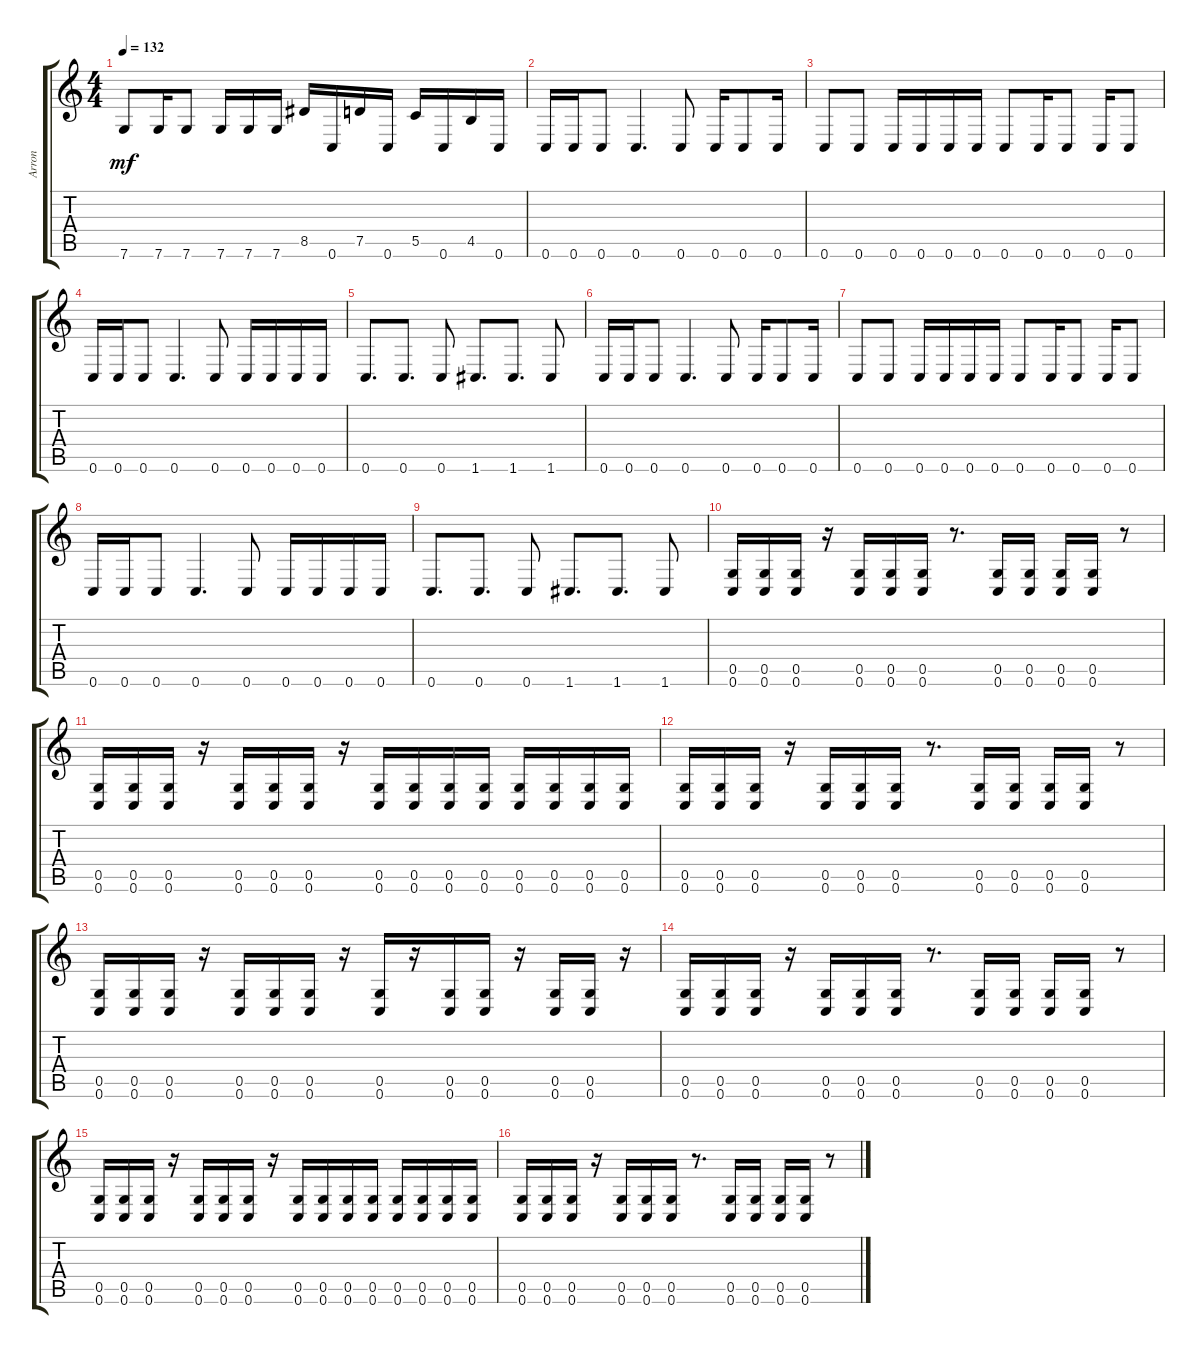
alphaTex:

\track ("Arron" "Arron") {instrument distortionguitar}
\staff {score tabs}
\tuning (D4 A3 F3 C3 G2 C2) {hide}
\ts (4 4)
\tempo 132
\clef g2
\ks c
7.6.8{dy mf} 7.6.16 7.6.8 7.6.16 7.6.16 7.6.16 8.5.16 0.6.16 7.5.16 0.6.16 5.5.16 0.6.16 4.5.16 0.6.16 |
0.6.16 0.6.16 0.6.8 0.6.4{d} 0.6.8 0.6.16 0.6.8 0.6.16 |
0.6.8 0.6.8 0.6.16 0.6.16 0.6.16 0.6.16 0.6.8 0.6.16 0.6.8 0.6.16 0.6.8 |
0.6.16 0.6.16 0.6.8 0.6.4{d} 0.6.8 0.6.16 0.6.16 0.6.16 0.6.16 |
0.6.8{d} 0.6.8{d} 0.6.8 1.6.8{d} 1.6.8{d} 1.6.8 |
0.6.16 0.6.16 0.6.8 0.6.4{d} 0.6.8 0.6.16 0.6.8 0.6.16 |
0.6.8 0.6.8 0.6.16 0.6.16 0.6.16 0.6.16 0.6.8 0.6.16 0.6.8 0.6.16 0.6.8 |
0.6.16 0.6.16 0.6.8 0.6.4{d} 0.6.8 0.6.16 0.6.16 0.6.16 0.6.16 |
0.6.8{d} 0.6.8{d} 0.6.8 1.6.8{d} 1.6.8{d} 1.6.8 |
(0.5 0.6).16 (0.5 0.6).16 (0.5 0.6).16 r.16 (0.5 0.6).16 (0.5 0.6).16 (0.5 0.6).16 r.8{d} (0.5 0.6).16 (0.5 0.6).16 (0.5 0.6).16 (0.5 0.6).16 r.8 |
(0.5 0.6).16 (0.5 0.6).16 (0.5 0.6).16 r.16 (0.5 0.6).16 (0.5 0.6).16 (0.5 0.6).16 r.16 (0.5 0.6).16 (0.5 0.6).16 (0.5 0.6).16 (0.5 0.6).16 (0.5 0.6).16 (0.5 0.6).16 (0.5 0.6).16 (0.5 0.6).16 |
(0.5 0.6).16 (0.5 0.6).16 (0.5 0.6).16 r.16 (0.5 0.6).16 (0.5 0.6).16 (0.5 0.6).16 r.8{d} (0.5 0.6).16 (0.5 0.6).16 (0.5 0.6).16 (0.5 0.6).16 r.8 |
(0.5 0.6).16 (0.5 0.6).16 (0.5 0.6).16 r.16 (0.5 0.6).16 (0.5 0.6).16 (0.5 0.6).16 r.16 (0.5 0.6).16 r.16 (0.5 0.6).16 (0.5 0.6).16 r.16 (0.5 0.6).16 (0.5 0.6).16 r.16 |
(0.5 0.6).16 (0.5 0.6).16 (0.5 0.6).16 r.16 (0.5 0.6).16 (0.5 0.6).16 (0.5 0.6).16 r.8{d} (0.5 0.6).16 (0.5 0.6).16 (0.5 0.6).16 (0.5 0.6).16 r.8 |
(0.5 0.6).16 (0.5 0.6).16 (0.5 0.6).16 r.16 (0.5 0.6).16 (0.5 0.6).16 (0.5 0.6).16 r.16 (0.5 0.6).16 (0.5 0.6).16 (0.5 0.6).16 (0.5 0.6).16 (0.5 0.6).16 (0.5 0.6).16 (0.5 0.6).16 (0.5 0.6).16 |
(0.5 0.6).16 (0.5 0.6).16 (0.5 0.6).16 r.16 (0.5 0.6).16 (0.5 0.6).16 (0.5 0.6).16 r.8{d} (0.5 0.6).16 (0.5 0.6).16 (0.5 0.6).16 (0.5 0.6).16 r.8
